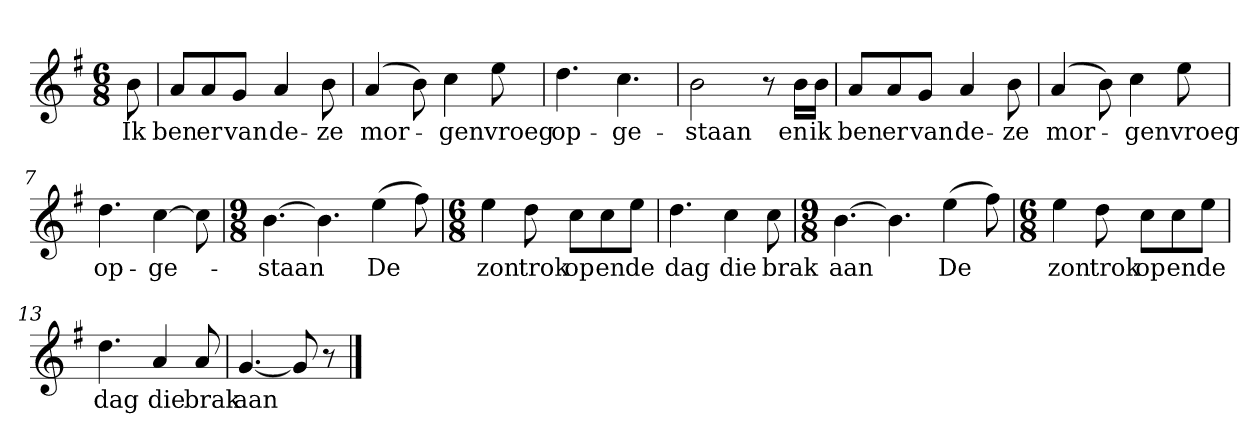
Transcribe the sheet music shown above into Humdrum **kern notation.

**kern	**text
*part1	*part1
*staff1	*staff1
*clefG2	*
*k[f#]	*
*G:	*
*M6/8	*
*MM120	*
=	=
8b	Ik
=1	=1
8a/L	ben
8a/	er
8g/J	van
4a	de-
8b	-ze
=2	=2
(4a	mor-
8b)	.
4cc	-gen
8ee	vroeg
=3	=3
4.dd	op-
4.cc	-ge-
=4	=4
2b	-staan
8r	.
16b\LL	en
16b\JJ	ik
=5	=5
8a/L	ben
8a/	er
8g/J	van
4a	de-
8b	-ze
=6	=6
(4a	mor-
8b)	.
4cc	-gen
8ee	vroeg
=7	=7
4.dd	op-
[4cc	-ge-
8cc]	.
=8	=8
*M9/8	*
[4.b	-staan
4.b]	.
(4ee	De
8ff#)	.
=9	=9
*M6/8	*
4ee	zon
8dd	trok
8cc\L	op
8cc\	en
8ee\J	de
=10	=10
4.dd	dag
4cc	die
8cc	brak
=11	=11
*M9/8	*
[4.b	aan
4.b]	.
(4ee	De
8ff#)	.
=12	=12
*M6/8	*
4ee	zon
8dd	trok
8cc\L	op
8cc\	en
8ee\J	de
=13	=13
4.dd	dag
4a	die
8a	brak
=14	=14
[4.g	aan
8g]	.
8r	.
==	==
*-	*-
